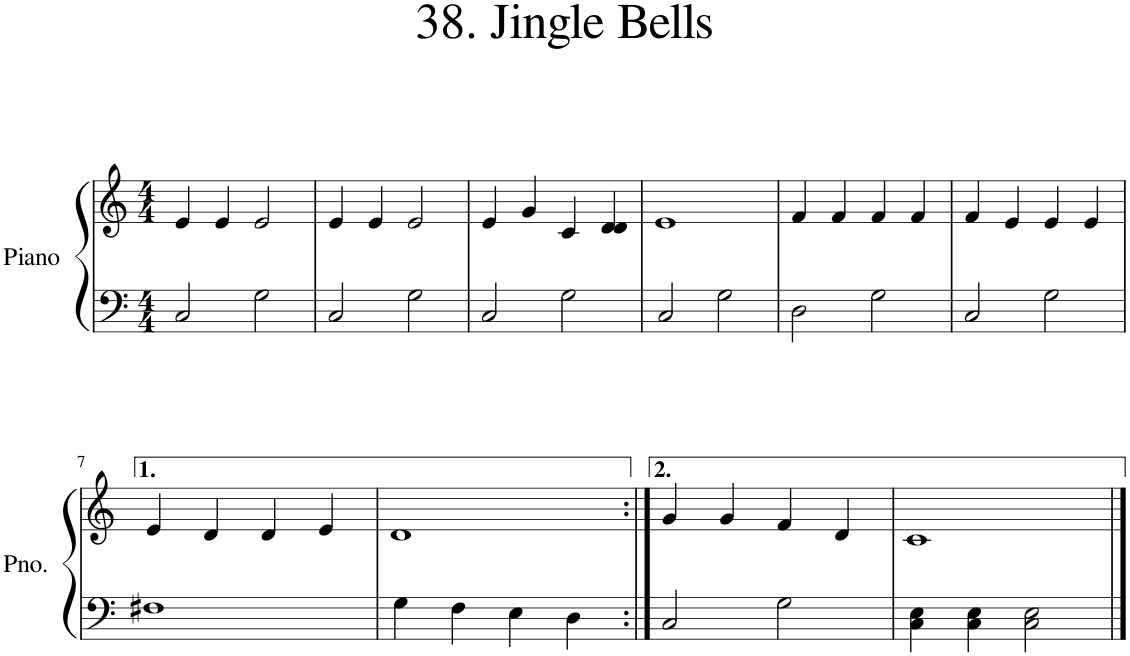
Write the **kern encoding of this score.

**kern	**kern
*part1	*part1
*staff2	*staff1
*I"Piano	*
*I'Pno.	*
*clefF4	*clefG2
*k[]	*k[]
*M4/4	*M4/4
=1	=1
2C/	4e/
.	4e/
2G\	2e/
=2	=2
2C/	4e/
.	4e/
2G\	2e/
=3	=3
2C/	4e/
.	4g/
2G\	4c/
.	4d/ 4d/
=4	=4
2C/	1e
2G\	.
=5	=5
2D\	4f/
.	4f/
2G\	4f/
.	4f/
=6	=6
2C/	4f/
.	4e/
2G\	4e/
.	4e/
!!LO:LB:g=z
=7	=7
1F#X	4e/
.	4d/
.	4d/
.	4e/
=8	=8
4G\	1d
4F\	.
4E\	.
4D\	.
=9:|!	=9:|!
2C/	4g/
.	4g/
2G\	4f/
.	4d/
=10	=10
4C\ 4E\	1c
4C\ 4E\	.
2C\ 2E\	.
==	==
*-	*-
